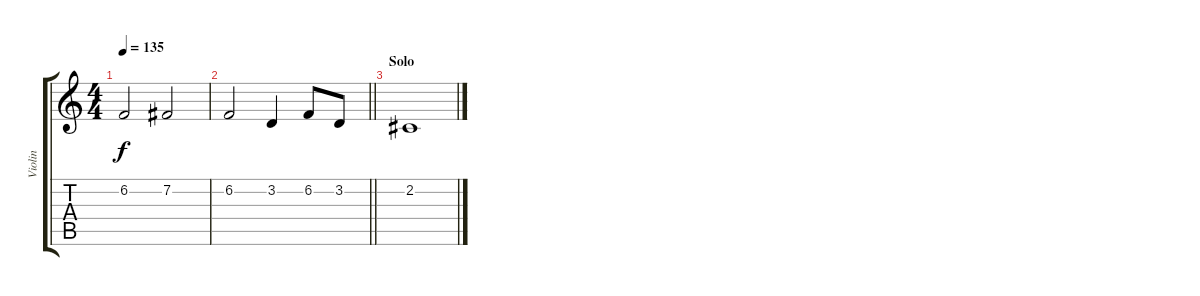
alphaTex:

\track ("Violin" "Violin") {instrument stringensemble1}
\staff {score tabs}
\tuning (E4 B3 G3 D3 A2 E2) {hide}
\ts (4 4)
\tempo 135
\clef g2
\ks c
6.2.2{dy f} 7.2.2 |
\barLineRight lightlight
6.2.2 3.2.4 6.2.8 3.2.8 |
\section ("" "Solo")
2.2.1
